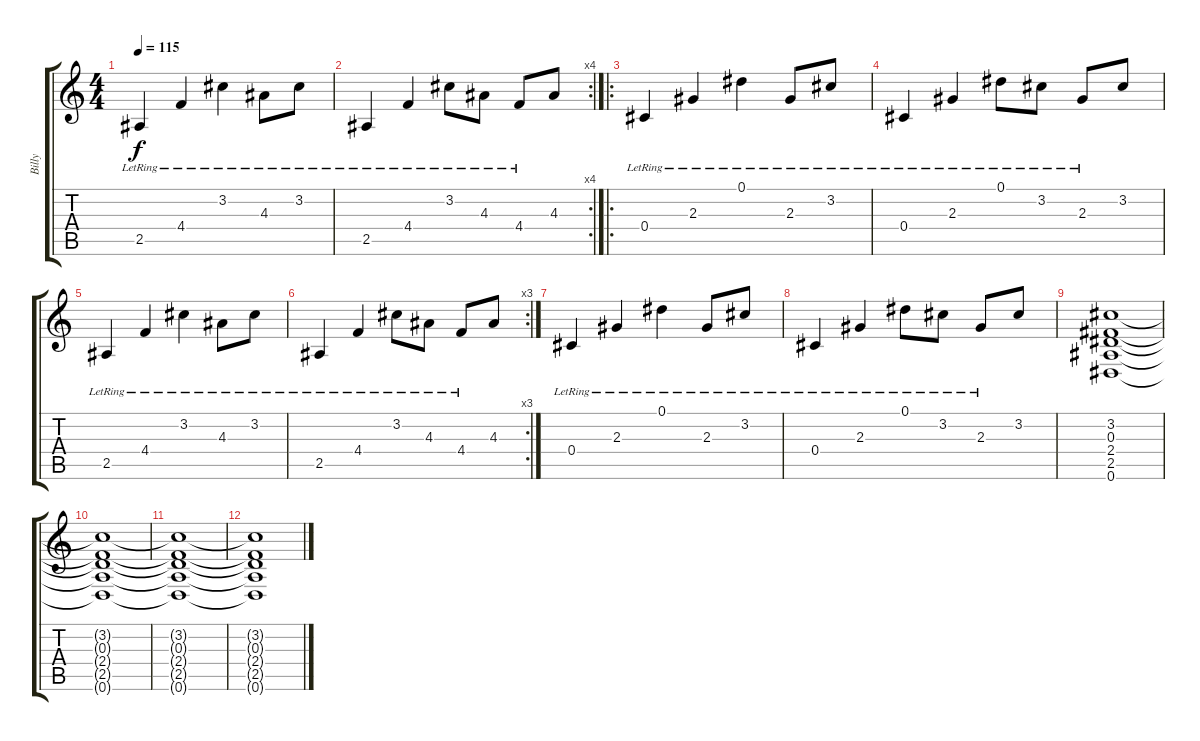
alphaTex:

\track ("Billy" "Billy") {instrument distortionguitar}
\staff {score tabs}
\tuning (Eb4 Bb3 Gb3 Db3 Ab2 Eb2) {hide}
\ts (4 4)
\tempo 115
\clef g2
\ks c
2.5{lr}.4{dy f} 4.4{lr}.4 3.2{lr}.4 4.3{lr}.8 3.2{lr}.8 |
\rc 4
2.5{lr}.4 4.4{lr}.4 3.2{lr}.8 4.3{lr}.8 4.4{lr}.8 4.3.8 |
\ro
0.4{lr}.4 2.3{lr}.4 0.1{lr}.4 2.3{lr}.8 3.2{lr}.8 |
0.4{lr}.4 2.3{lr}.4 0.1{lr}.8 3.2{lr}.8 2.3{lr}.8 3.2.8 |
2.5{lr}.4 4.4{lr}.4 3.2{lr}.4 4.3{lr}.8 3.2{lr}.8 |
\rc 3
2.5{lr}.4 4.4{lr}.4 3.2{lr}.8 4.3{lr}.8 4.4{lr}.8 4.3.8 |
0.4{lr}.4 2.3{lr}.4 0.1{lr}.4 2.3{lr}.8 3.2{lr}.8 |
0.4{lr}.4 2.3{lr}.4 0.1{lr}.8 3.2{lr}.8 2.3{lr}.8 3.2.8 |
(3.2 0.3 2.4 2.5 0.6).1 |
(3.2{t} 0.3{t} 2.4{t} 2.5{t} 0.6{t}).1 |
(3.2{t} 0.3{t} 2.4{t} 2.5{t} 0.6{t}).1 |
(3.2{t} 0.3{t} 2.4{t} 2.5{t} 0.6{t}).1
